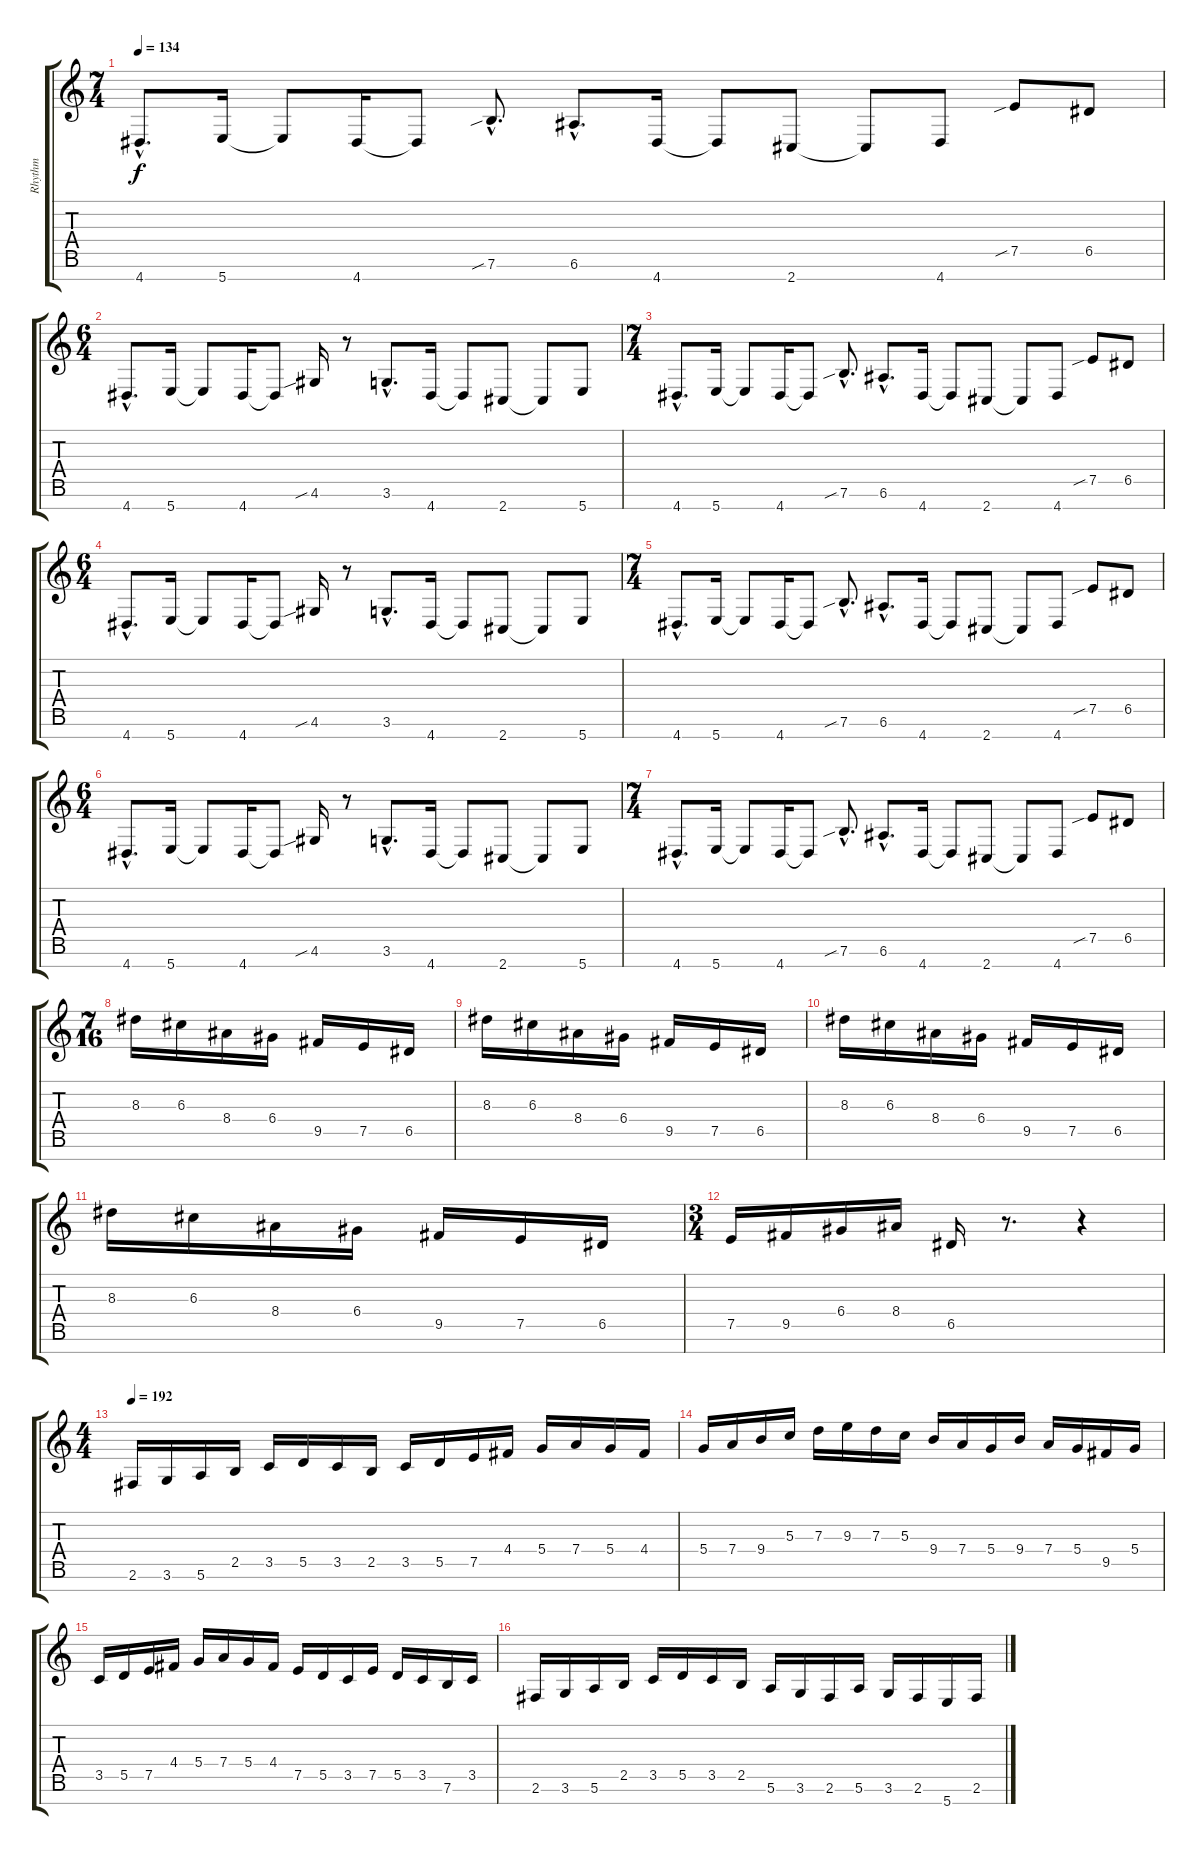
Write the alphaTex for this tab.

\track ("Rhythm" "Rhythm") {instrument distortionguitar}
\staff {score tabs}
\tuning (E4 B3 G3 D3 A2 E2 B1) {hide}
\ts (7 4)
\tempo 134
\clef g2
\ks c
4.7{hac}.8{d dy f} 5.7.16 5.7{t}.8 4.7.16 4.7{t}.8 7.6{sib hac}.8{d} 6.6{hac}.8{d} 4.7.16 4.7{t}.8 2.7.8 2.7{t}.8 4.7.8 7.5{sib}.8 6.5.8 |
\ts (6 4)
4.7{hac}.8{d} 5.7.16 5.7{t}.8 4.7.16 4.7{t}.8 4.6{sib}.16 r.8 3.6{hac}.8{d} 4.7.16 4.7{t}.8 2.7.8 2.7{t}.8 5.7.8 |
\ts (7 4)
4.7{hac}.8{d} 5.7.16 5.7{t}.8 4.7.16 4.7{t}.8 7.6{sib hac}.8{d} 6.6{hac}.8{d} 4.7.16 4.7{t}.8 2.7.8 2.7{t}.8 4.7.8 7.5{sib}.8 6.5.8 |
\ts (6 4)
4.7{hac}.8{d} 5.7.16 5.7{t}.8 4.7.16 4.7{t}.8 4.6{sib}.16 r.8 3.6{hac}.8{d} 4.7.16 4.7{t}.8 2.7.8 2.7{t}.8 5.7.8 |
\ts (7 4)
4.7{hac}.8{d} 5.7.16 5.7{t}.8 4.7.16 4.7{t}.8 7.6{sib hac}.8{d} 6.6{hac}.8{d} 4.7.16 4.7{t}.8 2.7.8 2.7{t}.8 4.7.8 7.5{sib}.8 6.5.8 |
\ts (6 4)
4.7{hac}.8{d} 5.7.16 5.7{t}.8 4.7.16 4.7{t}.8 4.6{sib}.16 r.8 3.6{hac}.8{d} 4.7.16 4.7{t}.8 2.7.8 2.7{t}.8 5.7.8 |
\ts (7 4)
4.7{hac}.8{d} 5.7.16 5.7{t}.8 4.7.16 4.7{t}.8 7.6{sib hac}.8{d} 6.6{hac}.8{d} 4.7.16 4.7{t}.8 2.7.8 2.7{t}.8 4.7.8 7.5{sib}.8 6.5.8 |
\ts (7 16)
8.3.16 6.3.16 8.4.16 6.4.16 9.5.16 7.5.16 6.5.16 |
8.3.16 6.3.16 8.4.16 6.4.16 9.5.16 7.5.16 6.5.16 |
8.3.16 6.3.16 8.4.16 6.4.16 9.5.16 7.5.16 6.5.16 |
8.3.16 6.3.16 8.4.16 6.4.16 9.5.16 7.5.16 6.5.16 |
\ts (3 4)
7.5.16 9.5.16 6.4.16 8.4.16 6.5.16 r.8{d} r.4 |
\ts (4 4)
\tempo 192
2.6.16 3.6.16 5.6.16 2.5.16 3.5.16 5.5.16 3.5.16 2.5.16 3.5.16 5.5.16 7.5.16 4.4.16 5.4.16 7.4.16 5.4.16 4.4.16 |
5.4.16 7.4.16 9.4.16 5.3.16 7.3.16 9.3.16 7.3.16 5.3.16 9.4.16 7.4.16 5.4.16 9.4.16 7.4.16 5.4.16 9.5.16 5.4.16 |
3.5.16 5.5.16 7.5.16 4.4.16 5.4.16 7.4.16 5.4.16 4.4.16 7.5.16 5.5.16 3.5.16 7.5.16 5.5.16 3.5.16 7.6.16 3.5.16 |
2.6.16 3.6.16 5.6.16 2.5.16 3.5.16 5.5.16 3.5.16 2.5.16 5.6.16 3.6.16 2.6.16 5.6.16 3.6.16 2.6.16 5.7.16 2.6.16
